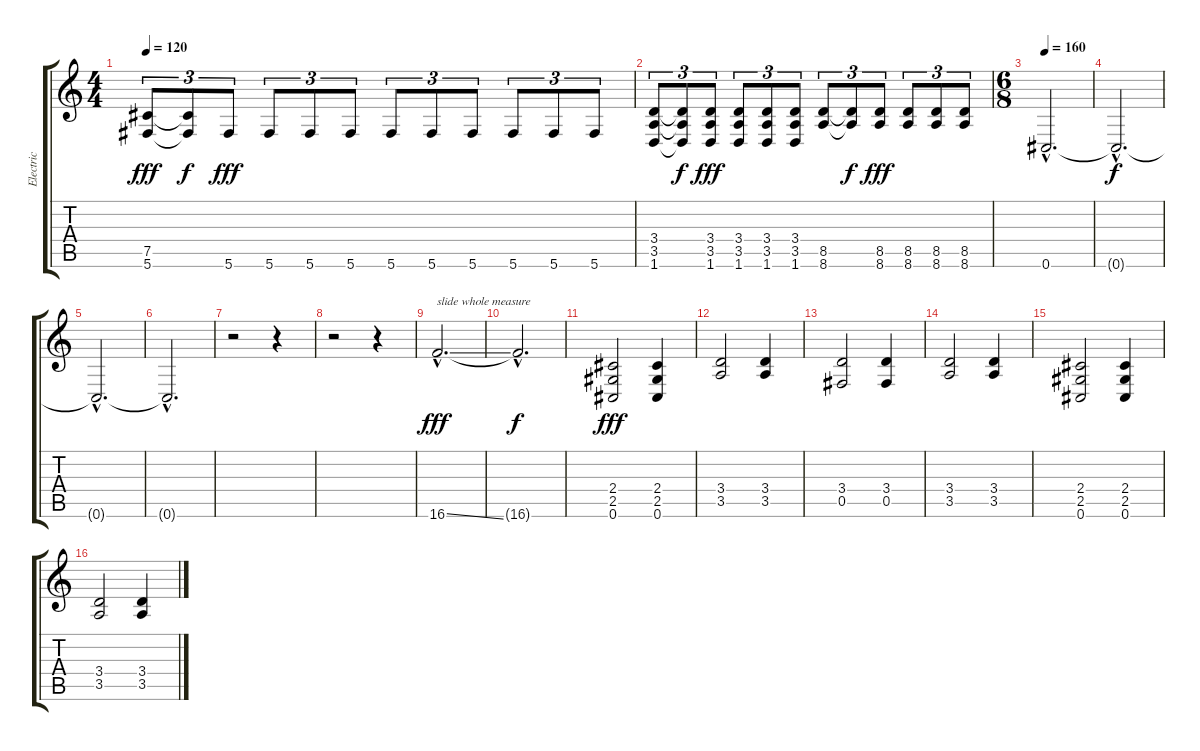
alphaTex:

\track ("Electric" "Electric") {instrument distortionguitar}
\staff {score tabs}
\tuning (Db4 Ab3 E3 B2 Gb2 Db2) {hide}
\ts (4 4)
\tempo 120
\clef g2
\ks c
(7.5 5.6).8{tu (3 2) dy fff} (7.5{t} 5.6{t}).8{tu (3 2) dy f} 5.6.8{tu (3 2) dy fff} 5.6.8{tu (3 2)} 5.6.8{tu (3 2)} 5.6.8{tu (3 2)} 5.6.8{tu (3 2)} 5.6.8{tu (3 2)} 5.6.8{tu (3 2)} 5.6.8{tu (3 2)} 5.6.8{tu (3 2)} 5.6.8{tu (3 2)} |
(3.4 3.5 1.6).8{tu (3 2)} (3.4{t} 3.5{t} 1.6{t}).8{tu (3 2) dy f} (3.4 3.5 1.6).8{tu (3 2) dy fff} (3.4 3.5 1.6).8{tu (3 2)} (3.4 3.5 1.6).8{tu (3 2)} (3.4 3.5 1.6).8{tu (3 2)} (8.5 8.6).8{tu (3 2)} (8.5{t} 8.6{t}).8{tu (3 2) dy f} (8.5 8.6).8{tu (3 2) dy fff} (8.5 8.6).8{tu (3 2)} (8.5 8.6).8{tu (3 2)} (8.5 8.6).8{tu (3 2)} |
\ts (6 8)
\tempo 160
0.6{hac}.2{d} |
0.6{hac t}.2{d dy f} |
0.6{hac t}.2{d} |
0.6{hac t}.2{d} |
r.2 r.4 |
r.2 r.4 |
16.6{ss hac}.2{d txt "slide whole measure" dy fff} |
16.6{hac t}.2{d dy f} |
(2.4 2.5 0.6).2{dy fff} (2.4 2.5 0.6).4 |
(3.4 3.5).2 (3.4 3.5).4 |
(3.4 0.5).2 (3.4 0.5).4 |
(3.4 3.5).2 (3.4 3.5).4 |
(2.4 2.5 0.6).2 (2.4 2.5 0.6).4 |
(3.4 3.5).2 (3.4 3.5).4
